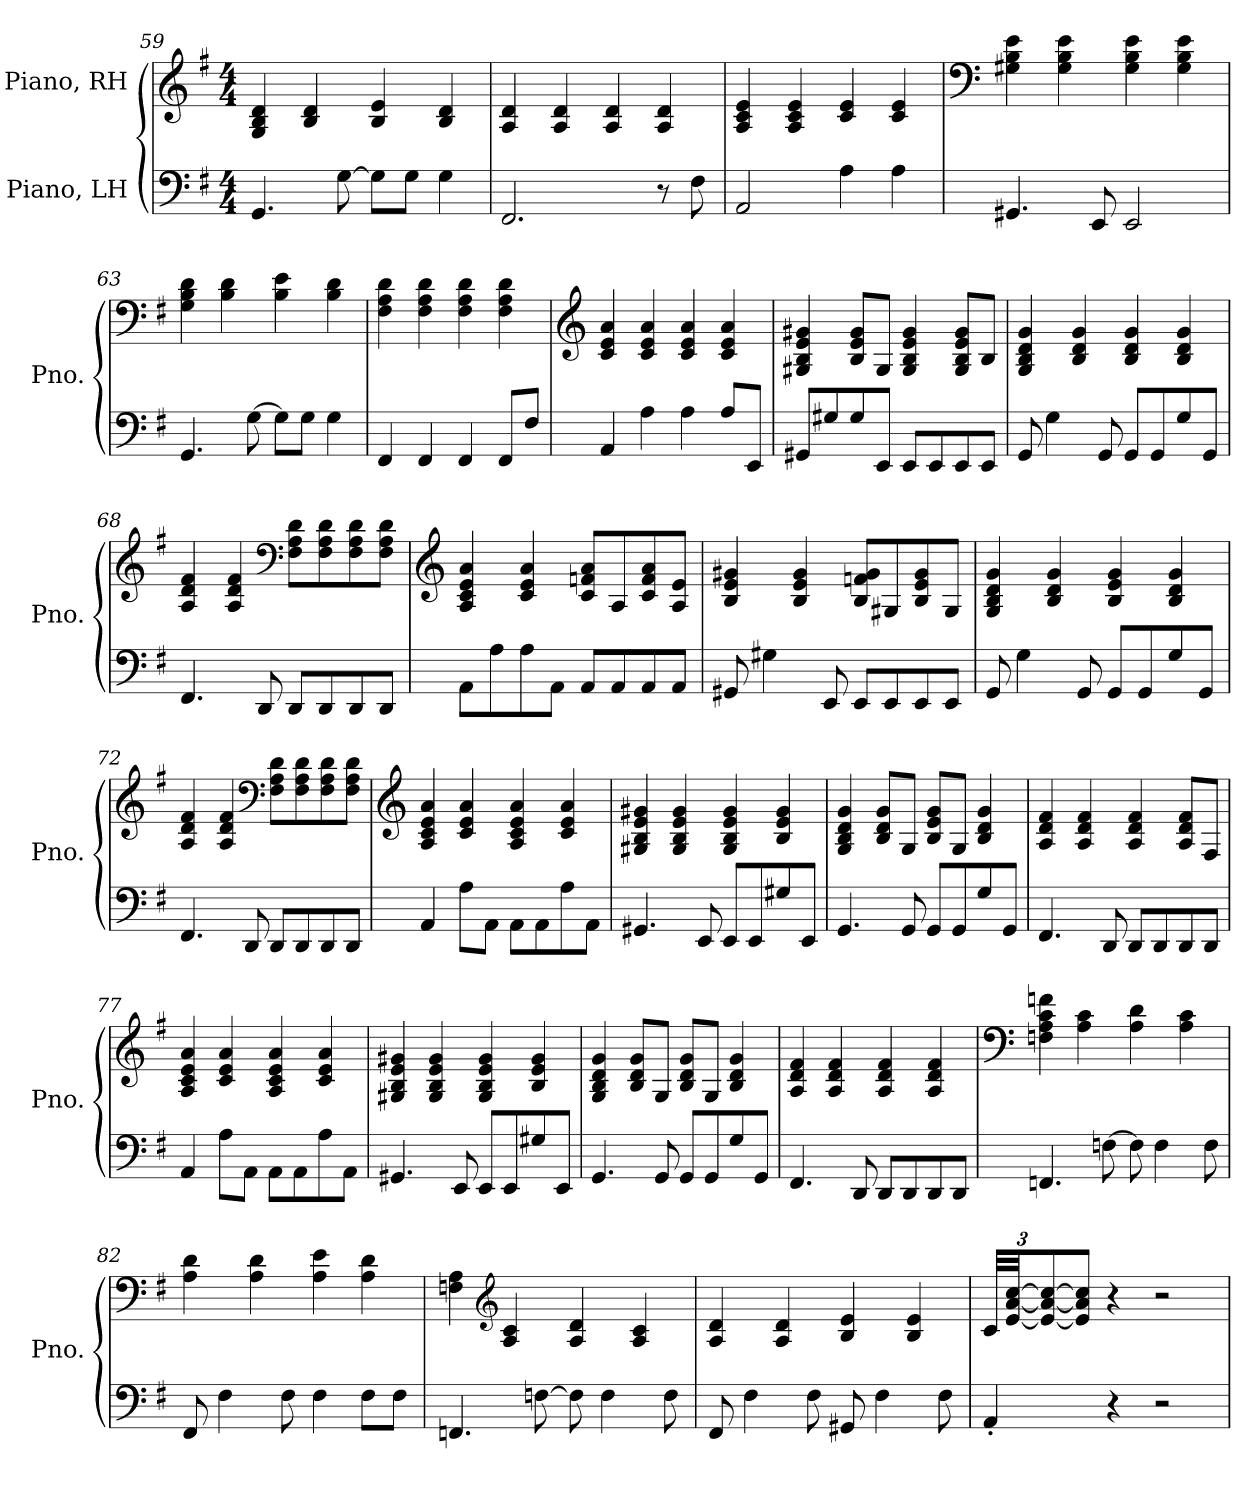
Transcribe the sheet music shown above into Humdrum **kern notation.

**kern	**kern
*part2	*part1
*staff2	*staff1
*I"Piano, LH	*I"Piano, RH
*I'Pno.	*I'Pno.
!!LO:LB:g=z
*clefF4	*clefG2
*k[f#]	*k[f#]
*M4/4	*M4/4
=59	=59
4.GG/	4G/ 4B/ 4d/
.	4B/ 4d/
[8G\	.
8G\L]	4B/ 4e/
8G\J	.
4G\	4B/ 4d/
=60	=60
2.FF#/	4A/ 4d/
.	4A/ 4d/
.	4A/ 4d/
8r	4A/ 4d/
8F#\	.
=61	=61
2AA/	4A/ 4c/ 4e/
.	4A/ 4c/ 4e/
4A\	4c/ 4e/
4A\	4c/ 4e/
=62	=62
*	*clefF4
4.GG#X/	4G#X\ 4B\ 4e\
.	4G#\ 4B\ 4e\
8EE/	.
2EE/	4G#\ 4B\ 4e\
.	4G#\ 4B\ 4e\
=63	=63
4.GG/	4G\ 4B\ 4d\
.	4B\ 4d\
[8G\	.
8G\L]	4B\ 4e\
8G\J	.
4G\	4B\ 4d\
=64	=64
4FF#/	4F#\ 4A\ 4d\
4FF#/	4F#\ 4A\ 4d\
4FF#/	4F#\ 4A\ 4d\
8FF#/L	4F#\ 4A\ 4d\
8F#/J	.
!!LO:PB:g=z
=65	=65
*	*clefG2
4AA/	4c/ 4e/ 4a/
4A\	4c/ 4e/ 4a/
4A\	4c/ 4e/ 4a/
8A/L	4c/ 4e/ 4a/
8EE/J	.
=66	=66
8GG#X/L	4G#X/ 4B/ 4e/ 4g#X/
8G#X/	.
8G#/	8B/ 8e/ 8g#/L
8EE/J	8G#/J
8EE/L	4G#/ 4B/ 4e/ 4g#/
8EE/	.
8EE/	8G#/ 8B/ 8e/ 8g#/L
8EE/J	8B/J
=67	=67
8GG/	4G/ 4B/ 4d/ 4g/
4G\	.
.	4B/ 4d/ 4g/
8GG/	.
8GG/L	4B/ 4d/ 4g/
8GG/	.
8G/	4B/ 4d/ 4g/
8GG/J	.
=68	=68
4.FF#/	4A/ 4d/ 4f#/
.	4A/ 4d/ 4f#/
8DD/	.
*	*clefF4
8DD/L	8F#\ 8A\ 8d\L
8DD/	8F#\ 8A\ 8d\
8DD/	8F#\ 8A\ 8d\
8DD/J	8F#\ 8A\ 8d\J
!!LO:LB:g=z
=69	=69
*	*clefG2
8AA\L	4A/ 4c/ 4e/ 4a/
8A\	.
8A\	4c/ 4e/ 4a/
8AA\J	.
8AA/L	8c/ 8fn/ 8a/L
8AA/	8A/
8AA/	8c/ 8f/ 8a/
8AA/J	8A/ 8e/J
=70	=70
8GG#X/	4B/ 4e/ 4g#X/
4G#X\	.
.	4B/ 4e/ 4g#/
8EE/	.
8EE/L	8B/ 8fn/ 8g#/L
8EE/	8G#X/
8EE/	8B/ 8e/ 8g#/
8EE/J	8G#/J
=71	=71
8GG/	4G/ 4B/ 4d/ 4g/
4G\	.
.	4B/ 4d/ 4g/
8GG/	.
8GG/L	4B/ 4e/ 4g/
8GG/	.
8G/	4B/ 4d/ 4g/
8GG/J	.
=72	=72
4.FF#/	4A/ 4d/ 4f#/
.	4A/ 4d/ 4f#/
8DD/	.
*	*clefF4
8DD/L	8F#\ 8A\ 8d\L
8DD/	8F#\ 8A\ 8d\
8DD/	8F#\ 8A\ 8d\
8DD/J	8F#\ 8A\ 8d\J
!!LO:LB:g=z
=73	=73
*	*clefG2
4AA/	4A/ 4c/ 4e/ 4a/
8A\L	4c/ 4e/ 4a/
8AA\J	.
8AA\L	4A/ 4c/ 4e/ 4a/
8AA\	.
8A\	4c/ 4e/ 4a/
8AA\J	.
=74	=74
4.GG#X/	4G#X/ 4B/ 4e/ 4g#X/
.	4G#/ 4B/ 4e/ 4g#/
8EE/	.
8EE/L	4G#/ 4B/ 4e/ 4g#/
8EE/	.
8G#X/	4B/ 4e/ 4g#/
8EE/J	.
=75	=75
4.GG/	4G/ 4B/ 4d/ 4g/
.	8B/ 8d/ 8g/L
8GG/	8G/J
8GG/L	8B/ 8e/ 8g/L
8GG/	8G/J
8G/	4B/ 4d/ 4g/
8GG/J	.
=76	=76
4.FF#/	4A/ 4d/ 4f#/
.	4A/ 4d/ 4f#/
8DD/	.
8DD/L	4A/ 4d/ 4f#/
8DD/	.
8DD/	8A/ 8d/ 8f#/L
8DD/J	8F#/J
!!LO:LB:g=z
=77	=77
4AA/	4A/ 4c/ 4e/ 4a/
8A\L	4c/ 4e/ 4a/
8AA\J	.
8AA\L	4A/ 4c/ 4e/ 4a/
8AA\	.
8A\	4c/ 4e/ 4a/
8AA\J	.
=78	=78
4.GG#X/	4G#X/ 4B/ 4e/ 4g#X/
.	4G#/ 4B/ 4e/ 4g#/
8EE/	.
8EE/L	4G#/ 4B/ 4e/ 4g#/
8EE/	.
8G#X/	4B/ 4e/ 4g#/
8EE/J	.
=79	=79
4.GG/	4G/ 4B/ 4d/ 4g/
.	8B/ 8d/ 8g/L
8GG/	8G/J
8GG/L	8B/ 8d/ 8g/L
8GG/	8G/J
8G/	4B/ 4d/ 4g/
8GG/J	.
=80	=80
4.FF#/	4A/ 4d/ 4f#/
.	4A/ 4d/ 4f#/
8DD/	.
8DD/L	4A/ 4d/ 4f#/
8DD/	.
8DD/	4A/ 4d/ 4f#/
8DD/J	.
!!LO:LB:g=z
=81	=81
*	*clefF4
4.FFn/	4Fn\ 4A\ 4c\ 4fn\
.	4A\ 4c\
[8Fn\	.
8F\]	4A\ 4d\
4F\	.
.	4A\ 4c\
8F\	.
=82	=82
8FF#/	4A\ 4d\
4F#\	.
.	4A\ 4d\
8F#\	.
4F#\	4A\ 4e\
8F#\L	4A\ 4d\
8F#\J	.
=83	=83
4.FFn/	4Fn\ 4A\
*	*clefG2
.	4A/ 4c/
[8Fn\	.
8F\]	4A/ 4d/
4F\	.
.	4A/ 4c/
8F\	.
=84	=84
8FF#/	4A/ 4d/
4F#\	.
.	4A/ 4d/
8F#\	.
8GG#X/	4B/ 4e/
4F#\	.
.	4B/ 4e/
8F#\	.
=85	=85
*	*Xbrackettup
4AA'/	48c/LLL
.	[48e/ [48a/ [48cc/JJ
.	12e/_ 12a/_ 12cc/_
.	8e/] 8a/] 8cc/]J
4r	4r
2r	2r
=	=
*-	*-
